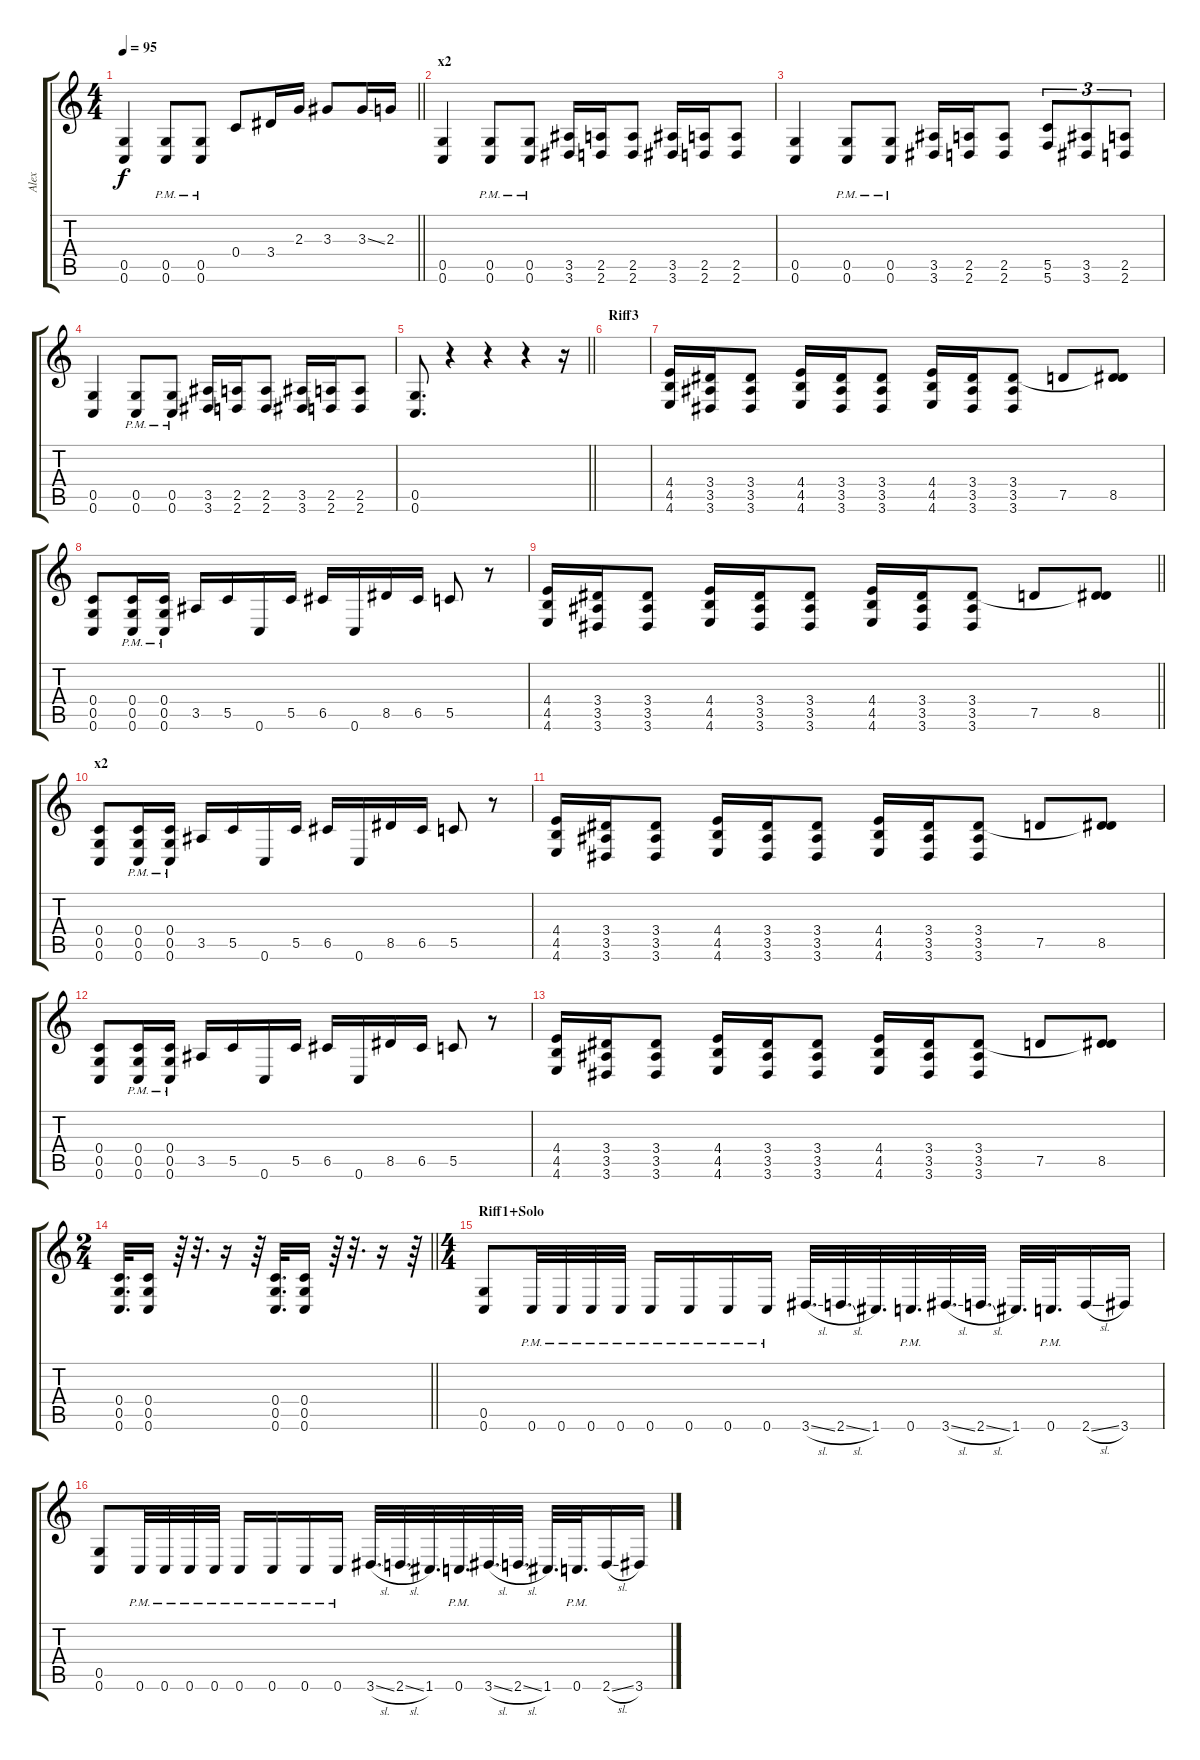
\track ("Alex" "Alex") {instrument overdrivenguitar}
\staff {score tabs}
\tuning (D4 A3 F3 C3 G2 C2) {hide}
\ts (4 4)
\tempo 95
\clef g2
\barLineRight lightlight
\ks c
(0.5 0.6).4{dy f} (0.5{pm} 0.6{pm}).8 (0.5{pm} 0.6{pm}).8 0.4.8 3.4.16 2.3.16 3.3.8 3.3{ss}.16 2.3.16 |
\section ("" "x2")
(0.5 0.6).4 (0.5{pm} 0.6{pm}).8 (0.5{pm} 0.6{pm}).8 (3.5 3.6).16 (2.5 2.6).16 (2.5 2.6).8 (3.5 3.6).16 (2.5 2.6).16 (2.5 2.6).8 |
(0.5 0.6).4 (0.5{pm} 0.6{pm}).8 (0.5{pm} 0.6{pm}).8 (3.5 3.6).16 (2.5 2.6).16 (2.5 2.6).8 (5.5 5.6).8{tu (3 2)} (3.5 3.6).8{tu (3 2)} (2.5 2.6).8{tu (3 2)} |
(0.5 0.6).4 (0.5{pm} 0.6{pm}).8 (0.5{pm} 0.6{pm}).8 (3.5 3.6).16 (2.5 2.6).16 (2.5 2.6).8 (3.5 3.6).16 (2.5 2.6).16 (2.5 2.6).8 |
\barLineRight lightlight
(0.5 0.6).8{d} r.4 r.4 r.4 r.16 |
\section ("" "Riff3")
|
(4.4 4.5 4.6).16 (3.4 3.5 3.6).16 (3.4 3.5 3.6).8 (4.4 4.5 4.6).16 (3.4 3.5 3.6).16 (3.4 3.5 3.6).8 (4.4 4.5 4.6).16 (3.4 3.5 3.6).16 (3.4 3.5 3.6).8 7.5.8 (3.4{t} 8.5).8 |
(0.4 0.5 0.6).8 (0.4 0.5 0.6{pm}).16 (0.4 0.5 0.6{pm}).16 3.5.16 5.5.16 0.6.16 5.5.16 6.5.16 0.6.16 8.5.16 6.5.16 5.5.8 r.8 |
\barLineRight lightlight
(4.4 4.5 4.6).16 (3.4 3.5 3.6).16 (3.4 3.5 3.6).8 (4.4 4.5 4.6).16 (3.4 3.5 3.6).16 (3.4 3.5 3.6).8 (4.4 4.5 4.6).16 (3.4 3.5 3.6).16 (3.4 3.5 3.6).8 7.5.8 (3.4{t} 8.5).8 |
\section ("" "x2")
(0.4 0.5 0.6).8 (0.4 0.5 0.6{pm}).16 (0.4 0.5 0.6{pm}).16 3.5.16 5.5.16 0.6.16 5.5.16 6.5.16 0.6.16 8.5.16 6.5.16 5.5.8 r.8 |
(4.4 4.5 4.6).16 (3.4 3.5 3.6).16 (3.4 3.5 3.6).8 (4.4 4.5 4.6).16 (3.4 3.5 3.6).16 (3.4 3.5 3.6).8 (4.4 4.5 4.6).16 (3.4 3.5 3.6).16 (3.4 3.5 3.6).8 7.5.8 (3.4{t} 8.5).8 |
(0.4 0.5 0.6).8 (0.4 0.5 0.6{pm}).16 (0.4 0.5 0.6{pm}).16 3.5.16 5.5.16 0.6.16 5.5.16 6.5.16 0.6.16 8.5.16 6.5.16 5.5.8 r.8 |
(4.4 4.5 4.6).16 (3.4 3.5 3.6).16 (3.4 3.5 3.6).8 (4.4 4.5 4.6).16 (3.4 3.5 3.6).16 (3.4 3.5 3.6).8 (4.4 4.5 4.6).16 (3.4 3.5 3.6).16 (3.4 3.5 3.6).8 7.5.8 (3.4{t} 8.5).8 |
\ts (2 4)
\barLineRight lightlight
(0.4 0.5 0.6).32{d} (0.4 0.5 0.6).16 r.64 r.32{d} r.16 r.64 (0.4 0.5 0.6).32{d} (0.4 0.5 0.6).16 r.64 r.32{d} r.16 r.64 |
\ts (4 4)
\section ("" "Riff1+Solo")
(0.5 0.6).8 0.6{pm}.32 0.6{pm}.32 0.6{pm}.32 0.6{pm}.32 0.6{pm}.16 0.6{pm}.16 0.6{pm}.16 0.6{pm}.16 3.6{sl}.32{d} 2.6{sl}.32{d} 1.6.32{d} 0.6{pm}.32{d} 3.6{sl}.32{d} 2.6{sl}.32{d} 1.6.32{d} 0.6{pm}.32{d} 2.6{sl}.16 3.6.16 |
(0.5 0.6).8 0.6{pm}.32 0.6{pm}.32 0.6{pm}.32 0.6{pm}.32 0.6{pm}.16 0.6{pm}.16 0.6{pm}.16 0.6{pm}.16 3.6{sl}.32{d} 2.6{sl}.32{d} 1.6.32{d} 0.6{pm}.32{d} 3.6{sl}.32{d} 2.6{sl}.32{d} 1.6.32{d} 0.6{pm}.32{d} 2.6{sl}.16 3.6.16
